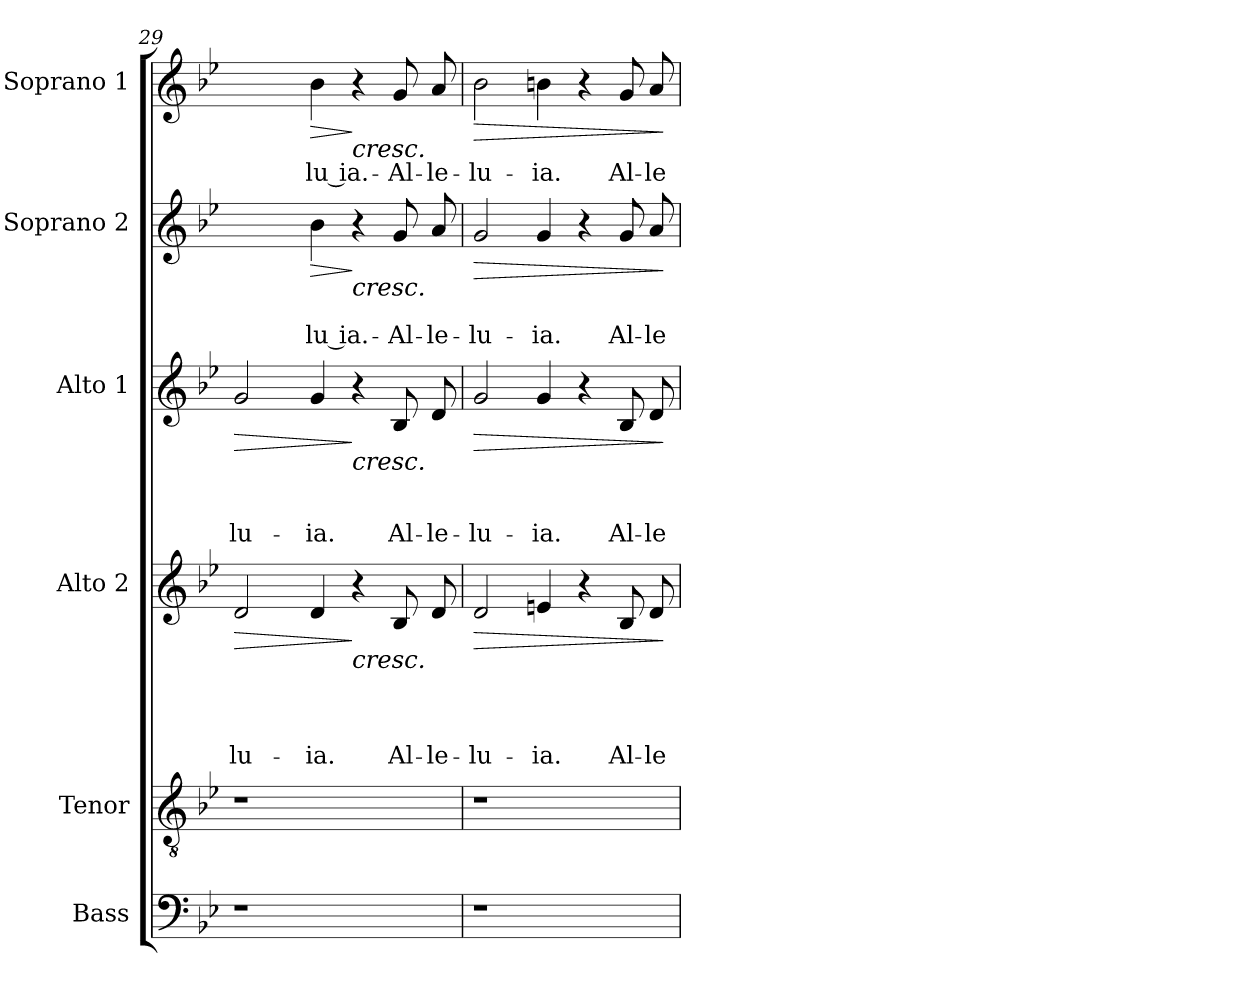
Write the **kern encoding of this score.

**kern	**kern	**kern	**text	**text	**text	**text	**dynam	**kern	**text	**text	**text	**dynam	**kern	**text	**text	**dynam	**kern	**text	**dynam
*part6	*part5	*part4	*part4	*part4	*part4	*part4	*part4	*part3	*part3	*part3	*part3	*part3	*part2	*part2	*part2	*part2	*part1	*part1	*part1
*staff6	*staff5	*staff4	*staff4	*staff4	*staff4	*staff4	*staff4	*staff3	*staff3	*staff3	*staff3	*staff3	*staff2	*staff2	*staff2	*staff2	*staff1	*staff1	*staff1
*I"Bass	*I"Tenor	*I"Alto 2	*	*	*	*	*	*I"Alto 1	*	*	*	*	*I"Soprano 2	*	*	*	*I"Soprano 1	*	*
*clefF4	*clefGv2	*clefG2	*	*	*	*	*	*clefG2	*	*	*	*	*clefG2	*	*	*	*clefG2	*	*
*k[b-e-]	*k[b-e-]	*k[b-e-]	*	*	*	*	*	*k[b-e-]	*	*	*	*	*k[b-e-]	*	*	*	*k[b-e-]	*	*
*B-:	*B-:	*B-:	*	*	*	*	*	*B-:	*	*	*	*	*B-:	*	*	*	*B-:	*	*
=29	=29	=29	=29	=29	=29	=29	=29	=29	=29	=29	=29	=29	=29	=29	=29	=29	=29	=29	=29
!	!	!	!	!	!	!LO:LY:b	!LO:HP:b	!	!	!	!LO:LY:b	!LO:HP:b	!	!	!	!	!	!	!
*^	*^	*	*	*	*	*	*	*	*	*	*	*	*^	*	*	*	*^	*	*
1r	64ryy	1r	64ryy	2d/	.	.	.	-lu-	>	2g/	.	.	-lu-	>	2ryy	32ryy	.	.	.	2ryy	32ryy	.	.
.	1ryy	.	1ryy	.	.	.	.	.	.	.	.	.	.	.	.	.	.	.	.	.	.	.	.
.	.	.	.	.	.	.	.	.	.	.	.	.	.	.	.	1ryy	.	.	.	.	1ryy	.	.
!	!	!	!	!	!	!	!	!LO:LY:b	!	!	!	!	!LO:LY:b	!	!	!	!	!LO:LY:b:rj	!LO:HP:b	!	!	!LO:LY:b:rj	!LO:HP:b
.	.	.	.	4d/	.	.	.	-ia.	.	4g/	.	.	-ia.	.	4b-\	.	.	-lu ia.-	>	4b-\	.	-lu ia.-	>
!	!	!	!	!	!	!	!	!	!LO:HP:n=1:b	!	!	!	!	!LO:HP:n=1:b	!	!	!	!	!LO:HP:n=1:b	!	!	!	!LO:HP:n=1:b
.	.	.	.	4r	.	.	.	.	] <	4r	.	.	.	] <	4r	.	.	.	] <	4r	.	.	] <
!	!	!	!	!	!	!	!	!LO:LY:b	!	!	!	!	!LO:LY:b	!	!	!	!	!LO:LY:b	!	!	!	!LO:LY:b	!
4ryy	.	4ryy	.	8B-/	.	.	.	Al-	.	8B-/	.	.	Al-	.	8g/	.	.	-Al-	.	8g/	.	-Al-	.
.	8...ryy	.	8...ryy	.	.	.	.	.	.	.	.	.	.	.	.	.	.	.	.	.	.	.	.
.	.	.	.	.	.	.	.	.	.	.	.	.	.	.	.	8..ryy	.	.	.	.	8..ryy	.	.
!	!	!	!	!	!	!	!	!LO:LY:b	!	!	!	!	!LO:LY:b	!	!	!	!	!LO:LY:b	!	!	!	!LO:LY:b	!
.	.	.	.	8d/	.	.	.	-le-	.	8d/	.	.	-le-	.	8a/	.	.	-le-	.	8a/	.	-le-	.
=30	=30	=30	=30	=30	=30	=30	=30	=30	=30	=30	=30	=30	=30	=30	=30	=30	=30	=30	=30	=30	=30	=30	=30
!	!	!	!	!	!	!	!	!LO:LY:b	!LO:HP:b	!	!	!	!LO:LY:b	!LO:HP:b	!	!	!	!LO:LY:b	!LO:HP:b	!	!	!LO:LY:b	!LO:HP:b
*v	*v	*	*	*	*	*	*	*	*	*	*	*	*	*	*v	*v	*	*	*	*v	*v	*	*
*	*v	*v	*	*	*	*	*	*	*	*	*	*	*	*	*	*	*	*	*	*
1r	1r	2d/	.	.	.	-lu-	>	2g/	.	.	-lu-	>	2g/	.	-lu-	>	2b-\	-lu-	>
!	!	!	!	!	!	!LO:LY:b	!	!	!	!	!LO:LY:b	!	!	!	!LO:LY:b	!	!	!LO:LY:b	!
.	.	4en/	.	.	.	-ia.	.	4g/	.	.	-ia.	.	4g/	.	-ia.	.	4bn\	-ia.	.
.	.	4r	.	.	.	.	[	4r	.	.	.	[	4r	.	.	[	4r	.	[
!	!	!	!	!	!	!LO:LY:b	!	!	!	!	!LO:LY:b	!	!	!	!LO:LY:b	!	!	!LO:LY:b	!
4ryy	4ryy	8B-/	.	.	.	Al-	.	8B-/	.	.	Al-	.	8g/	.	Al-	.	8g/	Al-	.
!	!	!	!	!	!	!LO:LY:b	!	!	!	!	!LO:LY:b	!	!	!	!LO:LY:b	!	!	!LO:LY:b	!
.	.	8d/	.	.	.	-le-	.	8d/	.	.	-le-	.	8a/	.	-le-	.	8a/	-le-	.
.	.	.	.	.	.	.	]	.	.	.	.	]	.	.	.	]	.	.	]
=	=	=	=	=	=	=	=	=	=	=	=	=	=	=	=	=	=	=	=
*-	*-	*-	*-	*-	*-	*-	*-	*-	*-	*-	*-	*-	*-	*-	*-	*-	*-	*-	*-
